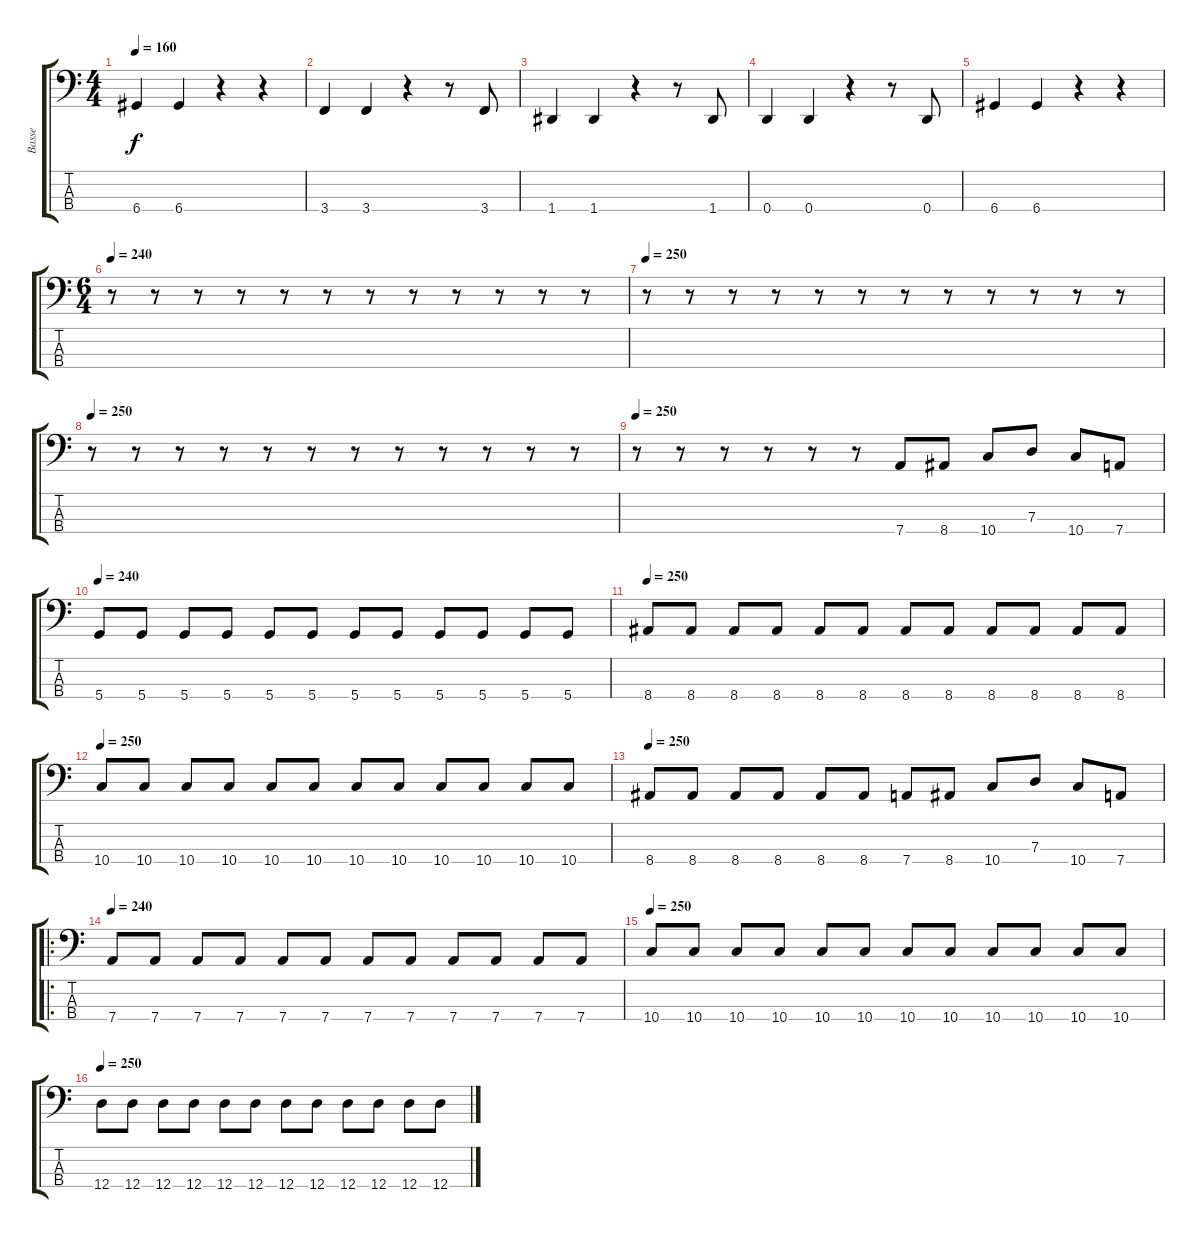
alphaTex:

\track ("Basse" "Basse") {instrument electricbasspick}
\staff {score tabs}
\tuning (F2 C2 G1 D1) {hide}
\ts (4 4)
\tempo 160
\clef f4
\ks c
6.4.4{dy f} 6.4.4 r.4 r.4 |
3.4.4 3.4.4 r.4 r.8 3.4.8 |
1.4.4 1.4.4 r.4 r.8 1.4.8 |
0.4.4 0.4.4 r.4 r.8 0.4.8 |
6.4.4 6.4.4 r.4 r.4 |
\ts (6 4)
\tempo 240
r.8 r.8 r.8 r.8 r.8 r.8 r.8 r.8 r.8 r.8 r.8 r.8 |
\tempo 250
r.8 r.8 r.8 r.8 r.8 r.8 r.8 r.8 r.8 r.8 r.8 r.8 |
\tempo 250
r.8 r.8 r.8 r.8 r.8 r.8 r.8 r.8 r.8 r.8 r.8 r.8 |
\tempo 250
r.8 r.8 r.8 r.8 r.8 r.8 7.4.8 8.4.8 10.4.8 7.3.8 10.4.8 7.4.8 |
\tempo 240
5.4.8 5.4.8 5.4.8 5.4.8 5.4.8 5.4.8 5.4.8 5.4.8 5.4.8 5.4.8 5.4.8 5.4.8 |
\tempo 250
8.4.8 8.4.8 8.4.8 8.4.8 8.4.8 8.4.8 8.4.8 8.4.8 8.4.8 8.4.8 8.4.8 8.4.8 |
\tempo 250
10.4.8 10.4.8 10.4.8 10.4.8 10.4.8 10.4.8 10.4.8 10.4.8 10.4.8 10.4.8 10.4.8 10.4.8 |
\tempo 250
8.4.8 8.4.8 8.4.8 8.4.8 8.4.8 8.4.8 7.4.8 8.4.8 10.4.8 7.3.8 10.4.8 7.4.8 |
\ro
\tempo 240
7.4.8 7.4.8 7.4.8 7.4.8 7.4.8 7.4.8 7.4.8 7.4.8 7.4.8 7.4.8 7.4.8 7.4.8 |
\tempo 250
10.4.8 10.4.8 10.4.8 10.4.8 10.4.8 10.4.8 10.4.8 10.4.8 10.4.8 10.4.8 10.4.8 10.4.8 |
\tempo 250
12.4.8 12.4.8 12.4.8 12.4.8 12.4.8 12.4.8 12.4.8 12.4.8 12.4.8 12.4.8 12.4.8 12.4.8
